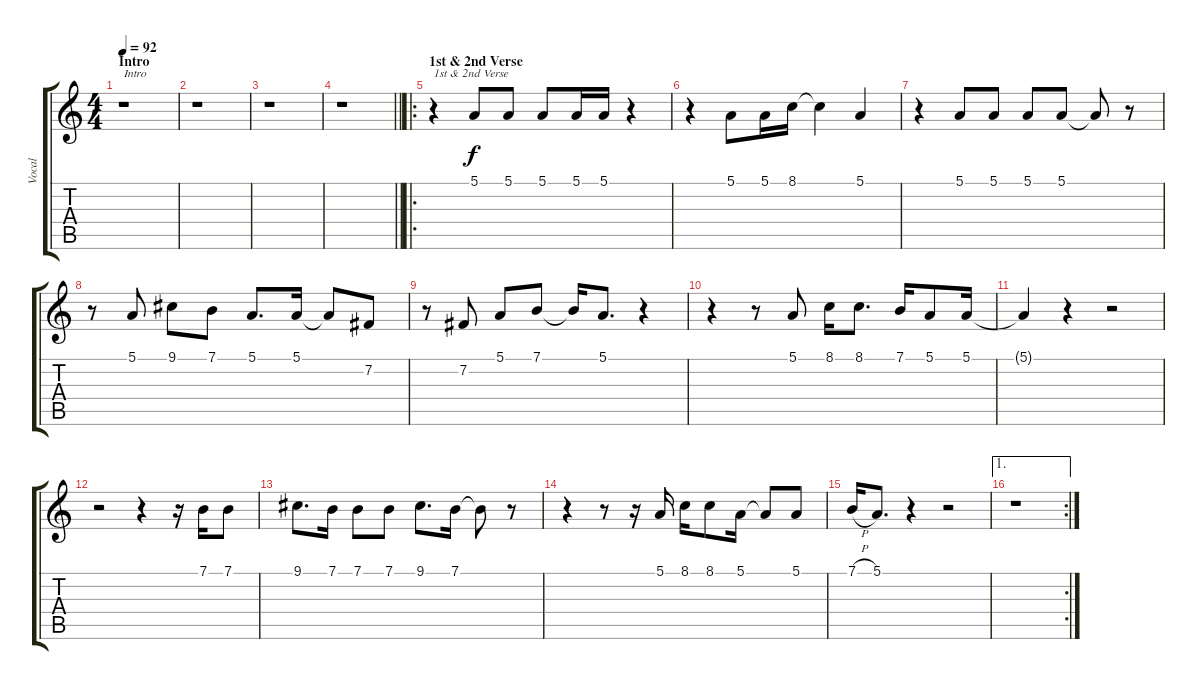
\track ("Vocal" "Vocal") {instrument lead6voice}
\staff {score tabs}
\tuning (E4 B3 G3 D3 A2 E2) {hide}
\ts (4 4)
\section ("" "Intro")
\tempo 92
\clef g2
\ks c
r.1{txt "Intro" dy f instrument lead6voice} |
r.1 |
r.1 |
\barLineRight lightlight
r.1 |
\ro
\section ("" "1st & 2nd Verse")
r.4{txt "1st & 2nd Verse"} 5.1.8 5.1.8 5.1.8 5.1.16 5.1.16 r.4 |
r.4 5.1.8 5.1.16 8.1.16 8.1{t}.4 5.1.4 |
r.4 5.1.8 5.1.8 5.1.8 5.1.8 5.1{t}.8 r.8 |
r.8 5.1.8 9.1.8 7.1.8 5.1.8{d} 5.1.16 5.1{t}.8 7.2.8 |
r.8 7.2.8 5.1.8 7.1.8 7.1{t}.16 5.1.8{d} r.4 |
r.4 r.8 5.1.8 8.1.16 8.1.8{d} 7.1.16 5.1.8 5.1.16 |
5.1{t}.4 r.4 r.2 |
r.2 r.4 r.16 7.1.16 7.1.8 |
9.1.8{d} 7.1.16 7.1.8 7.1.8 9.1.8{d} 7.1.16 7.1{t}.8 r.8 |
r.4 r.8 r.16 5.1.16 8.1.16 8.1.8 5.1.16 5.1{t}.8 5.1.8 |
7.1{h}.16 5.1.8{d} r.4 r.2 |
\ae 1
\rc 2
r.1
